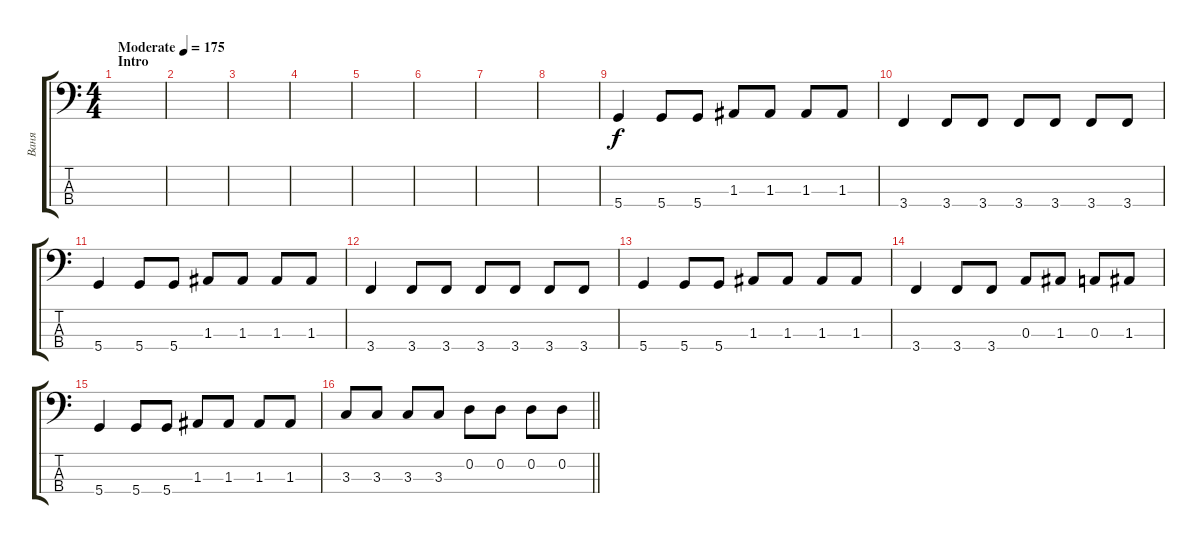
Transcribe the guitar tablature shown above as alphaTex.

\track ("Ваня" "Ваня") {instrument electricbasspick}
\staff {score tabs}
\tuning (G2 D2 A1 D1) {hide}
\ts (4 4)
\section ("" "Intro")
\tempo (175 "Moderate")
\clef f4
\ks c
|
|
|
|
|
|
|
|
5.4.4 5.4.8 5.4.8 1.3.8 1.3.8 1.3.8 1.3.8 |
3.4.4 3.4.8 3.4.8 3.4.8 3.4.8 3.4.8 3.4.8 |
5.4.4 5.4.8 5.4.8 1.3.8 1.3.8 1.3.8 1.3.8 |
3.4.4 3.4.8 3.4.8 3.4.8 3.4.8 3.4.8 3.4.8 |
5.4.4 5.4.8 5.4.8 1.3.8 1.3.8 1.3.8 1.3.8 |
3.4.4 3.4.8 3.4.8 0.3.8 1.3.8 0.3.8 1.3.8 |
5.4.4 5.4.8 5.4.8 1.3.8 1.3.8 1.3.8 1.3.8 |
\barLineRight lightlight
3.3.8 3.3.8 3.3.8 3.3.8 0.2.8 0.2.8 0.2.8 0.2.8
